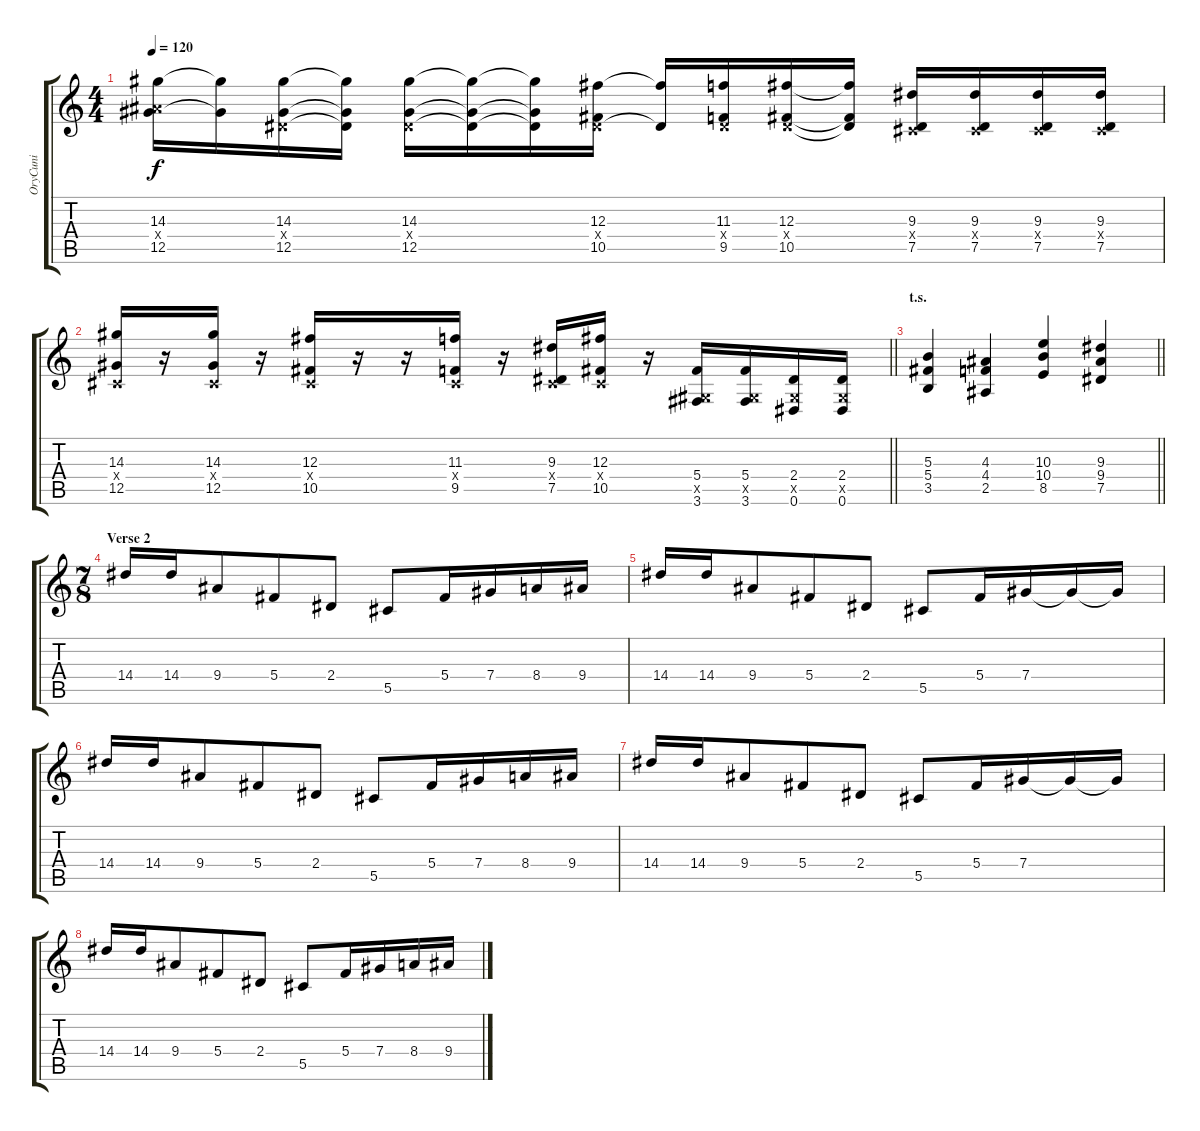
\track ("OryCuni" "OryCuni") {instrument overdrivenguitar}
\staff {score tabs}
\tuning (Eb4 Bb3 Gb3 Db3 Ab2 Eb2) {hide}
\ts (4 4)
\tempo 120
\clef g2
\ks c
(14.3 9.4{x} 12.5).16{dy f} (14.3{t} 12.5{t}).16 (14.3 2.4{x} 12.5).16 (14.3{t} 2.4{t} 12.5{t}).16 (14.3 2.4{x} 12.5).16 (14.3{t} 2.4{t} 12.5{t}).16 (14.3{t} 2.4{t} 12.5{t}).16 (12.3 2.4{x} 10.5).16 (12.3{t} 2.4{t}).16 (11.3 2.4{x} 9.5).16 (12.3 2.4{x} 10.5).16 (12.3{t} 2.4{t} 10.5{t}).16 (9.3 0.4{x} 7.5).16 (9.3 0.4{x} 7.5).16 (9.3 0.4{x} 7.5).16 (9.3 0.4{x} 7.5).16 |
\barLineRight lightlight
(14.3 0.4{x} 12.5).16 r.16 (14.3 0.4{x} 12.5).16 r.16 (12.3 0.4{x} 10.5).16 r.16 r.16 (11.3 0.4{x} 9.5).16 r.16 (9.3 0.4{x} 7.5).16 (12.3 0.4{x} 10.5).16 r.16 (5.4 0.5{x} 3.6).16 (5.4 0.5{x} 3.6).16 (2.4 0.5{x} 0.6).16 (2.4 0.5{x} 0.6).16 |
\section ("" "t.s.")
\barLineRight lightlight
(5.3 5.4 3.5).4 (4.3 4.4 2.5).4 (10.3 10.4 8.5).4 (9.3 9.4 7.5).4 |
\ts (7 8)
\section ("" "Verse 2")
14.4.16 14.4.16 9.4.8 5.4.8 2.4.8 5.5.8 5.4.16 7.4.16 8.4.16 9.4.16 |
14.4.16 14.4.16 9.4.8 5.4.8 2.4.8 5.5.8 5.4.16 7.4.16 7.4{t}.16 7.4{t}.16 |
14.4.16 14.4.16 9.4.8 5.4.8 2.4.8 5.5.8 5.4.16 7.4.16 8.4.16 9.4.16 |
14.4.16 14.4.16 9.4.8 5.4.8 2.4.8 5.5.8 5.4.16 7.4.16 7.4{t}.16 7.4{t}.16 |
14.4.16 14.4.16 9.4.8 5.4.8 2.4.8 5.5.8 5.4.16 7.4.16 8.4.16 9.4.16
